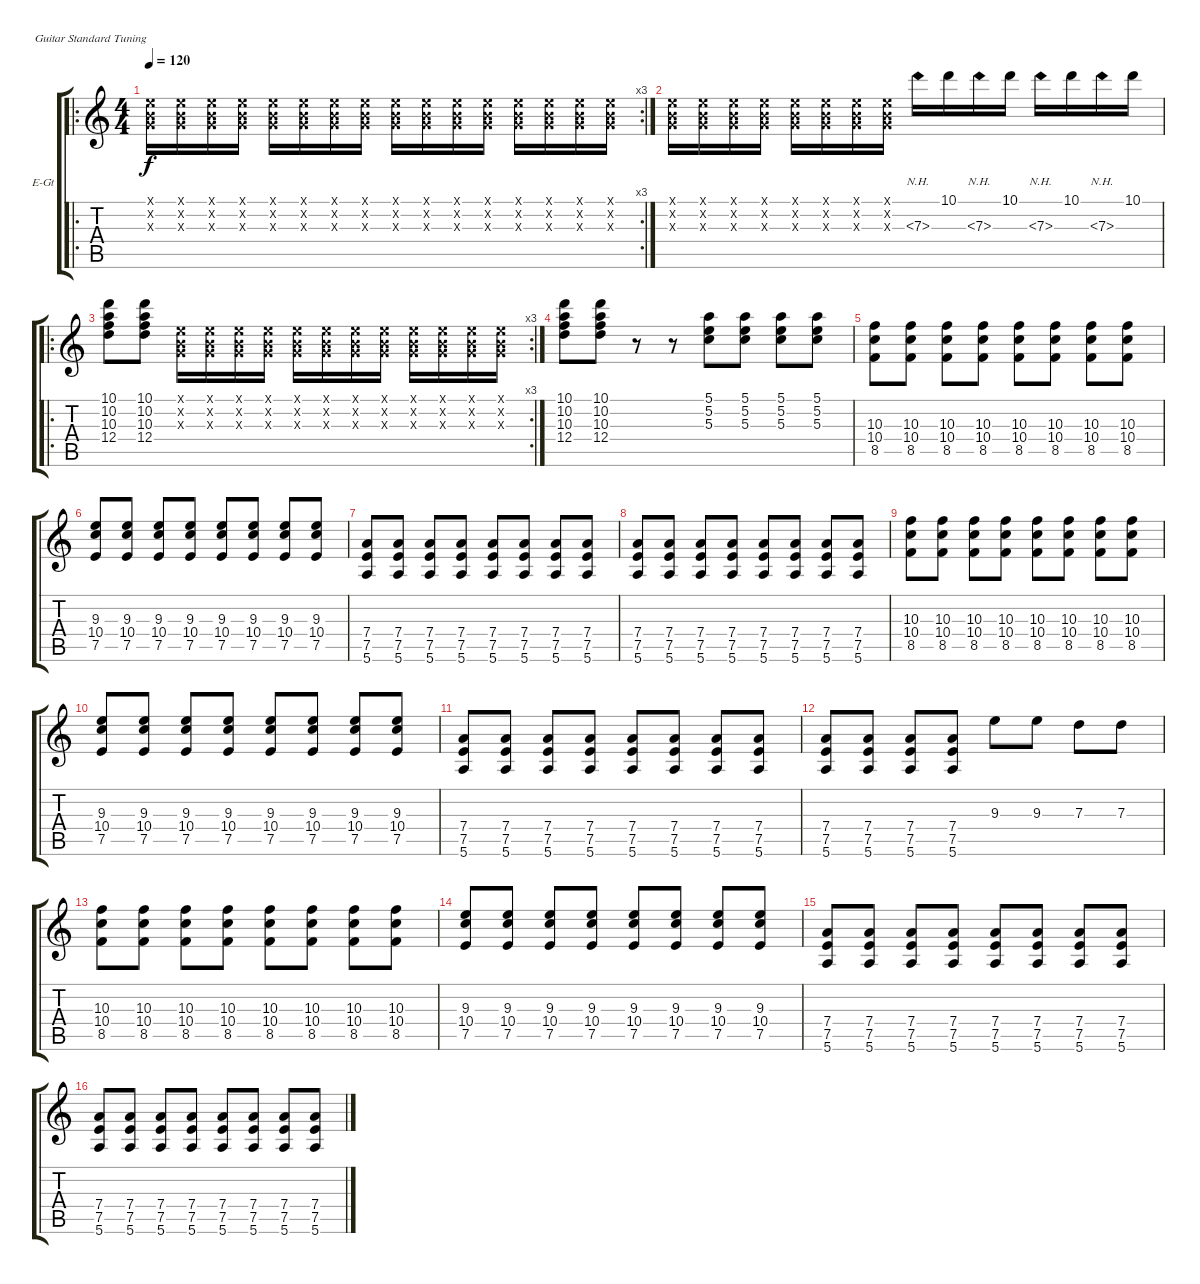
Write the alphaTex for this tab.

\bracketExtendMode groupsimilarinstruments
\firstSystemTrackNameOrientation horizontal
\otherSystemsTrackNameOrientation horizontal
\track ("Track 1" "E-Gt") {instrument electricguitarclean}
\staff {score tabs}
\tuning (E4 B3 G3 D3 A2 E2)
\ro
\rc 3
\ts (4 4)
\tempo 120
\clef g2
\ks c
(0.1{x} 0.2{x} 0.3{x}).16{dy f} (0.1{x} 0.2{x} 0.3{x}).16 (0.1{x} 0.2{x} 0.3{x}).16 (0.1{x} 0.2{x} 0.3{x}).16 (0.1{x} 0.2{x} 0.3{x}).16 (0.1{x} 0.2{x} 0.3{x}).16 (0.1{x} 0.2{x} 0.3{x}).16 (0.1{x} 0.2{x} 0.3{x}).16 (0.1{x} 0.2{x} 0.3{x}).16 (0.1{x} 0.2{x} 0.3{x}).16 (0.1{x} 0.2{x} 0.3{x}).16 (0.1{x} 0.2{x} 0.3{x}).16 (0.1{x} 0.2{x} 0.3{x}).16 (0.1{x} 0.2{x} 0.3{x}).16 (0.1{x} 0.2{x} 0.3{x}).16 (0.1{x} 0.2{x} 0.3{x}).16 |
(0.1{x} 0.2{x} 0.3{x}).16 (0.1{x} 0.2{x} 0.3{x}).16 (0.1{x} 0.2{x} 0.3{x}).16 (0.1{x} 0.2{x} 0.3{x}).16 (0.1{x} 0.2{x} 0.3{x}).16 (0.1{x} 0.2{x} 0.3{x}).16 (0.1{x} 0.2{x} 0.3{x}).16 (0.1{x} 0.2{x} 0.3{x}).16 7.3{nh}.16 10.1.16 7.3{nh}.16 10.1.16 7.3{nh}.16 10.1.16 7.3{nh}.16 10.1.16 |
\ro
\rc 3
(10.1 10.2 10.3 12.4).8 (10.1 10.2 10.3 12.4).8 (0.1{x} 0.2{x} 0.3{x}).16 (0.1{x} 0.2{x} 0.3{x}).16 (0.1{x} 0.2{x} 0.3{x}).16 (0.1{x} 0.2{x} 0.3{x}).16 (0.1{x} 0.2{x} 0.3{x}).16 (0.1{x} 0.2{x} 0.3{x}).16 (0.1{x} 0.2{x} 0.3{x}).16 (0.1{x} 0.2{x} 0.3{x}).16 (0.1{x} 0.2{x} 0.3{x}).16 (0.1{x} 0.2{x} 0.3{x}).16 (0.1{x} 0.2{x} 0.3{x}).16 (0.1{x} 0.2{x} 0.3{x}).16 |
(10.1 10.2 10.3 12.4).8 (10.1 10.2 10.3 12.4).8 r.8 r.8 (5.1 5.2 5.3).8 (5.1 5.2 5.3).8 (5.1 5.2 5.3).8 (5.1 5.2 5.3).8 |
(10.3 10.4 8.5).8 (10.3 10.4 8.5).8 (10.3 10.4 8.5).8 (10.3 10.4 8.5).8 (10.3 10.4 8.5).8 (10.3 10.4 8.5).8 (10.3 10.4 8.5).8 (10.3 10.4 8.5).8 |
(9.3 10.4 7.5).8 (9.3 10.4 7.5).8 (9.3 10.4 7.5).8 (9.3 10.4 7.5).8 (9.3 10.4 7.5).8 (9.3 10.4 7.5).8 (9.3 10.4 7.5).8 (9.3 10.4 7.5).8 |
(7.4 7.5 5.6).8 (7.4 7.5 5.6).8 (7.4 7.5 5.6).8 (7.4 7.5 5.6).8 (7.4 7.5 5.6).8 (7.4 7.5 5.6).8 (7.4 7.5 5.6).8 (7.4 7.5 5.6).8 |
(7.4 7.5 5.6).8 (7.4 7.5 5.6).8 (7.4 7.5 5.6).8 (7.4 7.5 5.6).8 (7.4 7.5 5.6).8 (7.4 7.5 5.6).8 (7.4 7.5 5.6).8 (7.4 7.5 5.6).8 |
(10.3 10.4 8.5).8 (10.3 10.4 8.5).8 (10.3 10.4 8.5).8 (10.3 10.4 8.5).8 (10.3 10.4 8.5).8 (10.3 10.4 8.5).8 (10.3 10.4 8.5).8 (10.3 10.4 8.5).8 |
(9.3 10.4 7.5).8 (9.3 10.4 7.5).8 (9.3 10.4 7.5).8 (9.3 10.4 7.5).8 (9.3 10.4 7.5).8 (9.3 10.4 7.5).8 (9.3 10.4 7.5).8 (9.3 10.4 7.5).8 |
(7.4 7.5 5.6).8 (7.4 7.5 5.6).8 (7.4 7.5 5.6).8 (7.4 7.5 5.6).8 (7.4 7.5 5.6).8 (7.4 7.5 5.6).8 (7.4 7.5 5.6).8 (7.4 7.5 5.6).8 |
(7.4 7.5 5.6).8 (7.4 7.5 5.6).8 (7.4 7.5 5.6).8 (7.4 7.5 5.6).8 9.3.8 9.3.8 7.3.8 7.3.8 |
(10.3 10.4 8.5).8 (10.3 10.4 8.5).8 (10.3 10.4 8.5).8 (10.3 10.4 8.5).8 (10.3 10.4 8.5).8 (10.3 10.4 8.5).8 (10.3 10.4 8.5).8 (10.3 10.4 8.5).8 |
(9.3 10.4 7.5).8 (9.3 10.4 7.5).8 (9.3 10.4 7.5).8 (9.3 10.4 7.5).8 (9.3 10.4 7.5).8 (9.3 10.4 7.5).8 (9.3 10.4 7.5).8 (9.3 10.4 7.5).8 |
(7.4 7.5 5.6).8 (7.4 7.5 5.6).8 (7.4 7.5 5.6).8 (7.4 7.5 5.6).8 (7.4 7.5 5.6).8 (7.4 7.5 5.6).8 (7.4 7.5 5.6).8 (7.4 7.5 5.6).8 |
(7.4 7.5 5.6).8 (7.4 7.5 5.6).8 (7.4 7.5 5.6).8 (7.4 7.5 5.6).8 (7.4 7.5 5.6).8 (7.4 7.5 5.6).8 (7.4 7.5 5.6).8 (7.4 7.5 5.6).8
